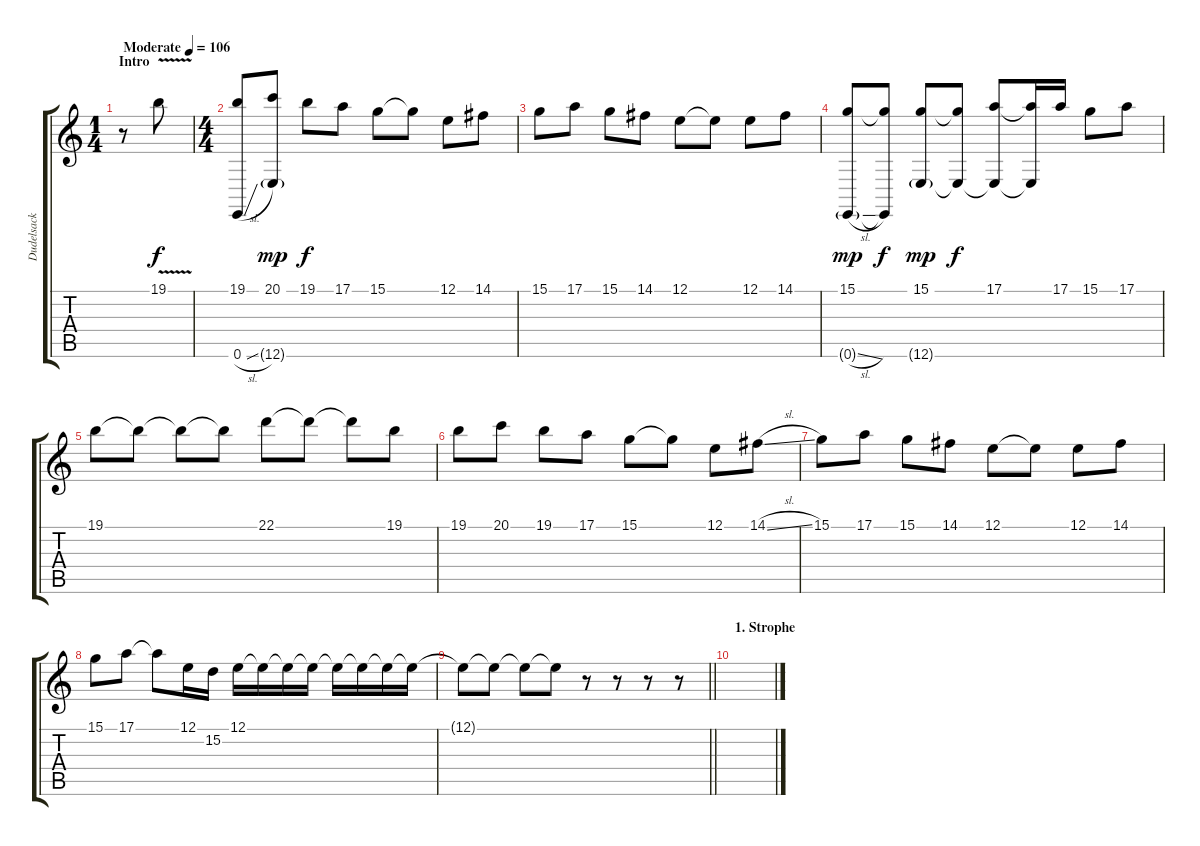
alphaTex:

\track ("Dudelsack" "Dudelsack") {instrument fiddle}
\staff {score tabs}
\tuning (E4 B3 G3 D3 A2 E2) {hide}
\ts (1 4)
\section ("" "Intro")
\tempo (106 "Moderate")
\clef g2
\ks c
r.8{dy f instrument fiddle} 19.1{v}.8 |
\ts (4 4)
(19.1 0.6{sl}).8 (20.1 12.6{g}).8{dy mp} 19.1.8{dy f} 17.1.8 15.1.8 15.1{t}.8 12.1.8 14.1.8 |
15.1.8 17.1.8 15.1.8 14.1.8 12.1.8 12.1{t}.8 12.1.8 14.1.8 |
(15.1 0.6{sl g}).8{dy mp} (15.1{t} 0.6{t}).8{dy f} (15.1 12.6{g}).8{dy mp} (15.1{t} 12.6{t}).8{dy f} (17.1 12.6{t}).8 (17.1{t} 12.6{t}).16 17.1.16 15.1.8 17.1.8 |
19.1.8 19.1{t}.8 19.1{t}.8 19.1{t}.8 22.1.8 22.1{t}.8 22.1{t}.8 19.1.8 |
19.1.8 20.1.8 19.1.8 17.1.8 15.1.8 15.1{t}.8 12.1.8 14.1{sl}.8 |
15.1.8 17.1.8 15.1.8 14.1.8 12.1.8 12.1{t}.8 12.1.8 14.1.8 |
15.1.8 17.1.8 17.1{t}.8 12.1.16 15.2.16 12.1.16 12.1{t}.16 12.1{t}.16 12.1{t}.16 12.1{t}.16 12.1{t}.16 12.1{t}.16 12.1{t}.16 |
\barLineRight lightlight
12.1{t}.8 12.1{t}.8 12.1{t}.8 12.1{t}.8 r.8 r.8 r.8 r.8 |
\section ("" "1. Strophe")
